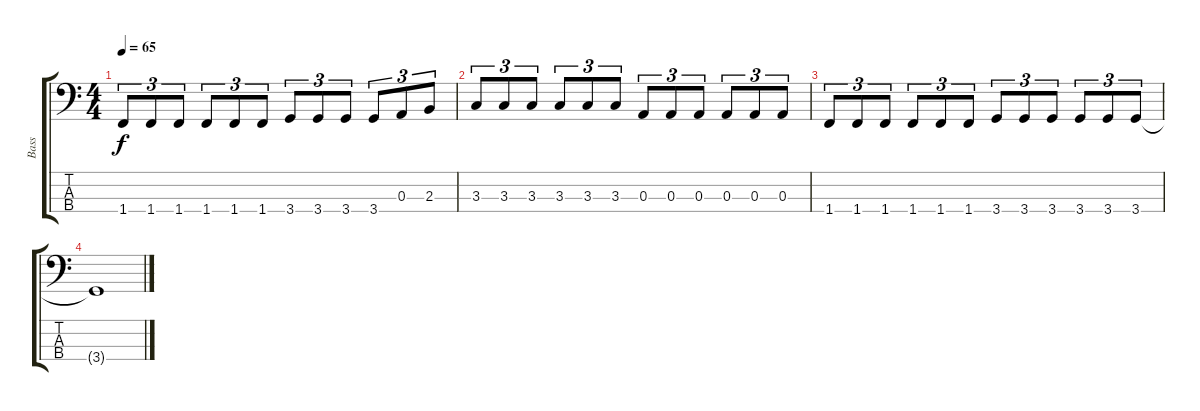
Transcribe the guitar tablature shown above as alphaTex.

\track ("Bass" "Bass") {instrument electricbassfinger}
\staff {score tabs}
\tuning (G2 D2 A1 E1) {hide}
\ts (4 4)
\tempo 65
\clef f4
\ks c
1.4.8{tu (3 2) dy f} 1.4.8{tu (3 2)} 1.4.8{tu (3 2)} 1.4.8{tu (3 2)} 1.4.8{tu (3 2)} 1.4.8{tu (3 2)} 3.4.8{tu (3 2)} 3.4.8{tu (3 2)} 3.4.8{tu (3 2)} 3.4.8{tu (3 2)} 0.3.8{tu (3 2)} 2.3.8{tu (3 2)} |
3.3.8{tu (3 2)} 3.3.8{tu (3 2)} 3.3.8{tu (3 2)} 3.3.8{tu (3 2)} 3.3.8{tu (3 2)} 3.3.8{tu (3 2)} 0.3.8{tu (3 2)} 0.3.8{tu (3 2)} 0.3.8{tu (3 2)} 0.3.8{tu (3 2)} 0.3.8{tu (3 2)} 0.3.8{tu (3 2)} |
1.4.8{tu (3 2)} 1.4.8{tu (3 2)} 1.4.8{tu (3 2)} 1.4.8{tu (3 2)} 1.4.8{tu (3 2)} 1.4.8{tu (3 2)} 3.4.8{tu (3 2)} 3.4.8{tu (3 2)} 3.4.8{tu (3 2)} 3.4.8{tu (3 2)} 3.4.8{tu (3 2)} 3.4.8{tu (3 2)} |
3.4{t}.1
